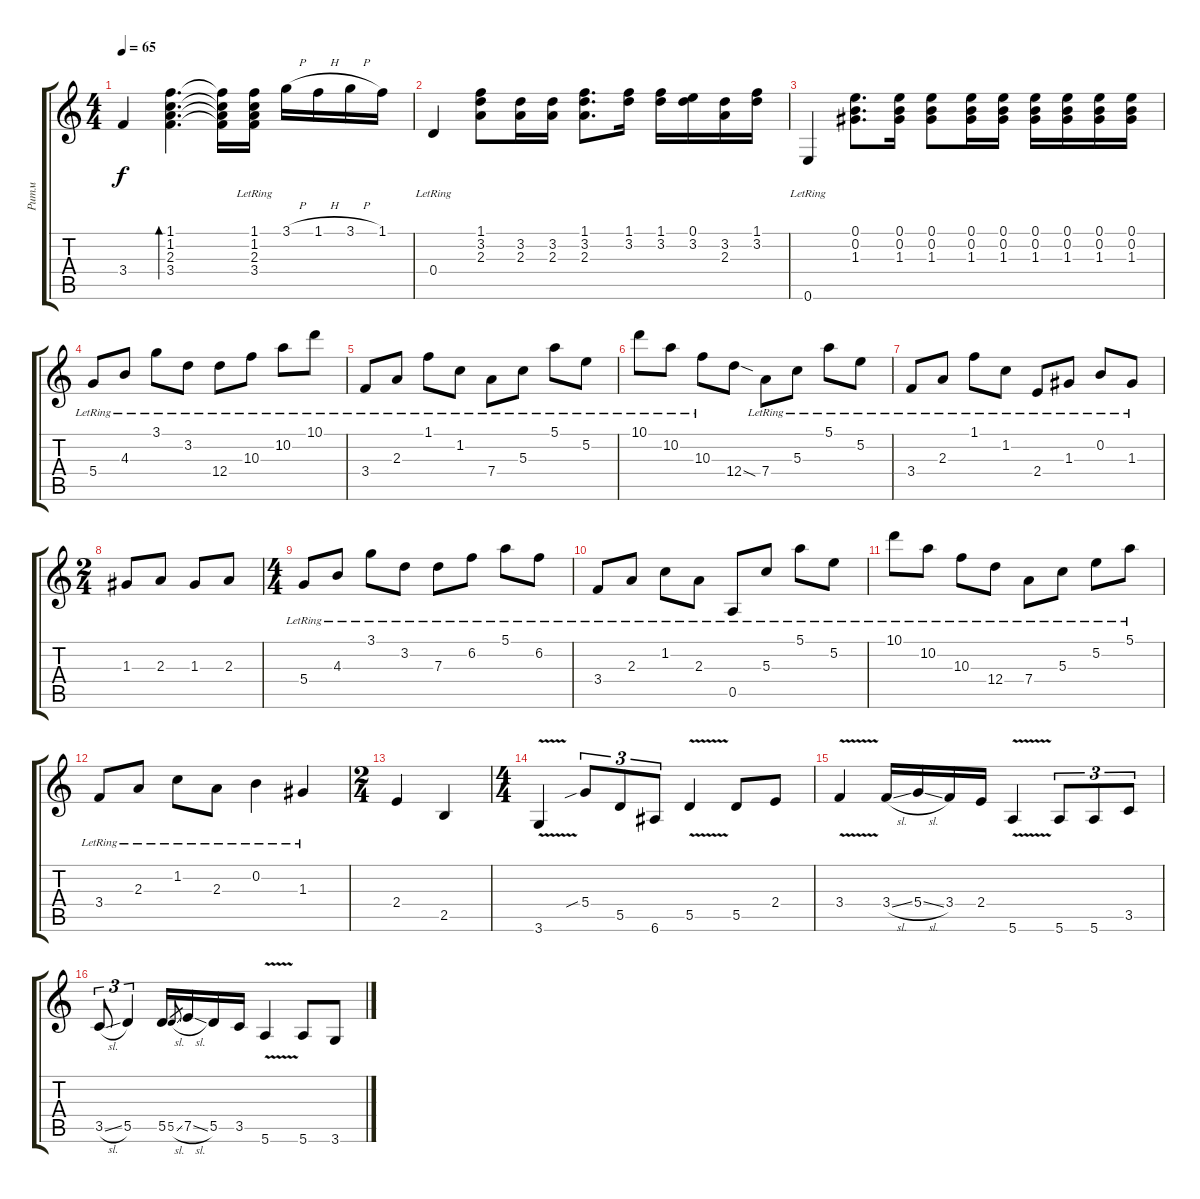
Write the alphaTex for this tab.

\track ("Ритм" "Ритм") {instrument electricguitarclean}
\staff {score tabs}
\tuning (E4 B3 G3 D3 A2 E2) {hide}
\ts (4 4)
\tempo 65
\clef g2
\ks c
3.4.4{dy f} (1.1 1.2 2.3 3.4).4{d bd 120} (1.1{t} 1.2{t} 2.3{t} 3.4{t}).16 (1.1{lr} 1.2{lr} 2.3{lr} 3.4{lr}).16 3.1{h}.16 1.1{h}.16 3.1{h}.16 1.1.16 |
0.4{lr}.4 (1.1 3.2 2.3).8 (3.2 2.3).16 (3.2 2.3).16 (1.1 3.2 2.3).8{d} (1.1 3.2).16 (1.1 3.2).16 (0.1 3.2).16 (3.2 2.3).16 (1.1 3.2).16 |
0.6{lr}.4 (0.1 0.2 1.3).8{d} (0.1 0.2 1.3).16 (0.1 0.2 1.3).8 (0.1 0.2 1.3).16 (0.1 0.2 1.3).16 (0.1 0.2 1.3).16 (0.1 0.2 1.3).16 (0.1 0.2 1.3).16 (0.1 0.2 1.3).16 |
5.4{lr}.8 4.3{lr}.8 3.1{lr}.8 3.2{lr}.8 12.4{lr}.8 10.3{lr}.8 10.2{lr}.8 10.1{lr}.8 |
3.4{lr}.8 2.3{lr}.8 1.1{lr}.8 1.2{lr}.8 7.4{lr}.8 5.3{lr}.8 5.1{lr}.8 5.2{lr}.8 |
10.1{lr}.8 10.2{lr}.8 10.3{lr}.8 12.4{sod}.8 7.4{lr}.8 5.3{lr}.8 5.1{lr}.8 5.2{lr}.8 |
3.4{lr}.8 2.3{lr}.8 1.1{lr}.8 1.2{lr}.8 2.4{lr}.8 1.3{lr}.8 0.2{lr}.8 1.3{lr}.8 |
\ts (2 4)
1.3.8 2.3.8 1.3.8 2.3.8 |
\ts (4 4)
5.4{lr}.8 4.3{lr}.8 3.1{lr}.8 3.2{lr}.8 7.3{lr}.8 6.2{lr}.8 5.1{lr}.8 6.2{lr}.8 |
3.4{lr}.8 2.3{lr}.8 1.2{lr}.8 2.3{lr}.8 0.5{lr}.8 5.3{lr}.8 5.1{lr}.8 5.2{lr}.8 |
10.1{lr}.8 10.2{lr}.8 10.3{lr}.8 12.4{lr}.8 7.4{lr}.8 5.3{lr}.8 5.2{lr}.8 5.1{lr}.8 |
3.4{lr}.8 2.3{lr}.8 1.2{lr}.8 2.3{lr}.8 0.2{lr}.4 1.3{lr}.4 |
\ts (2 4)
2.4.4 2.5.4 |
\ts (4 4)
3.6{v}.4{volume 7 instrument overdrivenguitar} 5.4{sib}.8{tu (3 2)} 5.5.8{tu (3 2)} 6.6.8{tu (3 2)} 5.5{v}.4 5.5.8 2.4.8 |
3.4{v}.4 3.4{sl}.16 5.4{sl}.16 3.4.16 2.4.16 5.6{v}.4 5.6.8{tu (3 2)} 5.6.8{tu (3 2)} 3.5.8{tu (3 2)} |
3.5{sl}.8{tu (3 2)} 5.5.4{tu (3 2)} 5.5.16 5.5{sl}.8{gr} 7.5{sl}.16 5.5.16 3.5.16 5.6{v}.4 5.6.8 3.6.8
